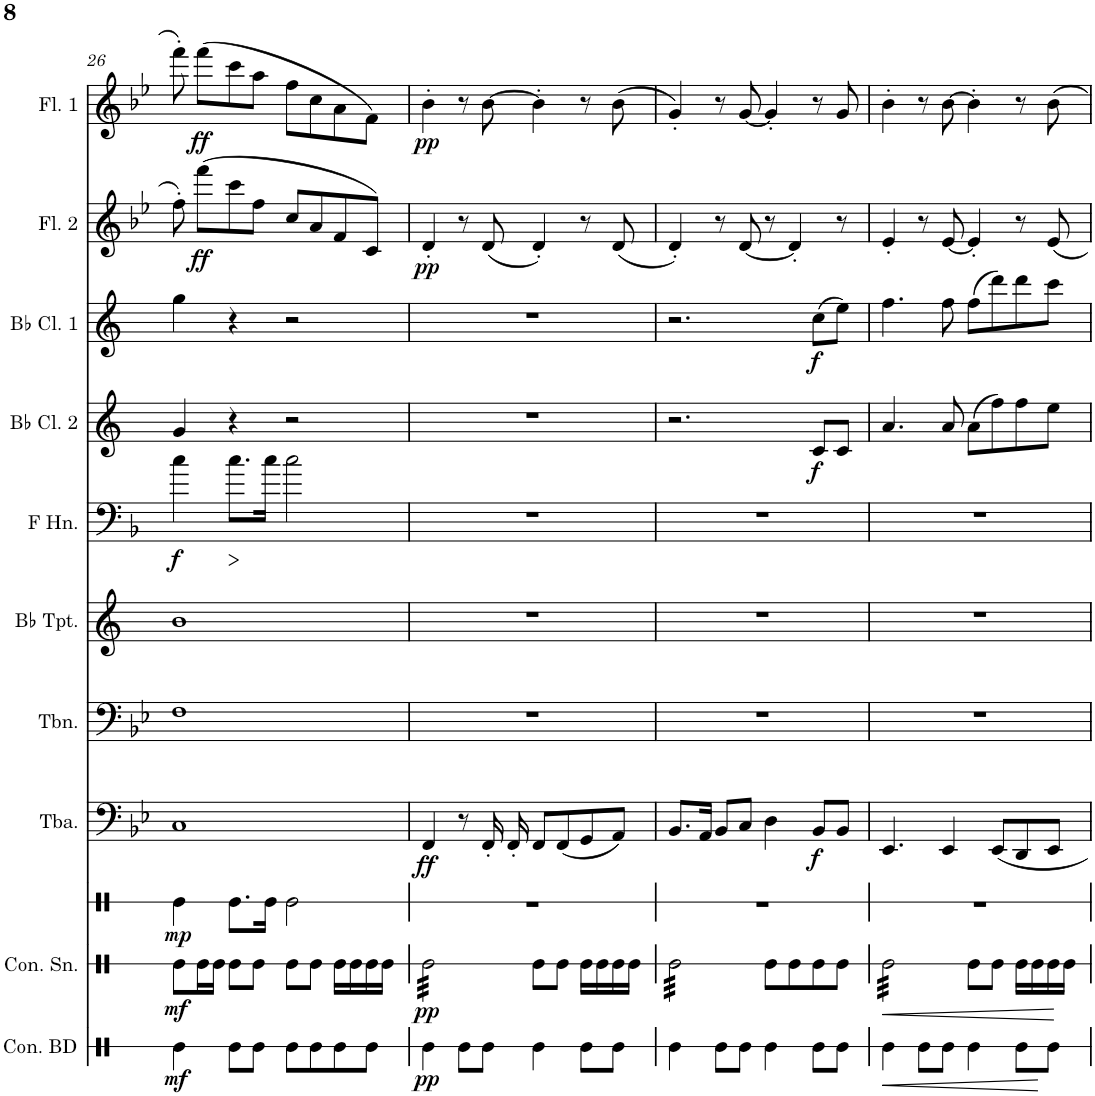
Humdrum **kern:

**kern	**dynam	**kern	**dynam	**kern	**dynam	**kern	**dynam	**kern	**kern	**kern	**dynam	**kern	**dynam	**kern	**dynam	**kern	**dynam	**kern	**dynam
*part11	*part11	*part10	*part10	*part9	*part9	*part8	*part8	*part7	*part6	*part5	*part5	*part4	*part4	*part3	*part3	*part2	*part2	*part1	*part1
*staff11	*staff11	*staff10	*staff10	*staff9	*staff9	*staff8	*staff8	*staff7	*staff6	*staff5	*staff5	*staff4	*staff4	*staff3	*staff3	*staff2	*staff2	*staff1	*staff1
*I"Concert Bass Drum	*	*I"Concert Snare Drum	*	*I"Crash Cymbal	*	*I"Tuba	*	*I"Trombone	*I"Bb Trumpet	*I"Horn in F	*	*I"Bb Clarinet 2	*	*I"Bb Clarinet 1	*	*I"Flute 2	*	*I"Flute 1	*
*I'Con. BD	*	*I'Con. Sn.	*	*I'Cym	*	*I'Tba.	*	*I'Tbn.	*I'Bb Tpt.	*	*	*I'Bb Cl. 2	*	*I'Bb Cl. 1	*	*I'Fl. 2	*	*I'Fl. 1	*
!!LO:PB:g=z
*clefX	*	*clefX	*	*clefX	*	*clefF4	*	*clefF4	*clefG2	*clefF4	*	*clefG2	*	*clefG2	*	*clefG2	*	*clefG2	*
*	*	*	*	*	*	*	*	*	*Trd1c2	*Trd4c7	*	*Trd1c2	*	*Trd1c2	*	*	*	*	*
*k[]	*	*k[]	*	*k[]	*	*k[b-e-]	*	*k[b-e-]	*k[]	*k[b-]	*	*k[]	*	*k[]	*	*k[b-e-]	*	*k[b-e-]	*
*M4/4	*	*M4/4	*	*M4/4	*	*M4/4	*	*M4/4	*M4/4	*M4/4	*	*M4/4	*	*M4/4	*	*M4/4	*	*M4/4	*
=26	=26	=26	=26	=26	=26	=26	=26	=26	=26	=26	=26	=26	=26	=26	=26	=26	=26	=26	=26
!	!LO:DY:b	!	!LO:DY:b	!	!LO:DY:b	!	!	!	!	!	!LO:DY:b	!	!	!	!	!	!	!	!
4Re\	mf	8Re\L	mf	4Re\	mp	1C	.	1F	1b	4cc\	f	4g/	.	4gg\	.	8ff'\	.	8fff'\	.
!	!	!	!	!	!	!	!	!	!	!	!	!	!	!	!	!	!LO:DY:b	!	!LO:DY:b
.	.	16Re\L	.	.	.	.	.	.	.	.	.	.	.	.	.	(>8fff\L	ff	(>8fff\L	ff
.	.	16Re\JJ	.	.	.	.	.	.	.	.	.	.	.	.	.	.	.	.	.
8Re\L	.	8Re\L	.	8.Re\L	.	.	.	.	.	8.cc\L	.	4r	.	4r	.	8ccc\	.	8ccc\	.
8Re\J	.	8Re\J	.	.	.	.	.	.	.	.	.	.	.	.	.	8ff\J	.	8aa\J	.
.	.	.	.	16Re\Jk	.	.	.	.	.	16cc\Jk	.	.	.	.	.	.	.	.	.
8Re\L	.	8Re\L	.	2Re\	.	.	.	.	.	2cc\	.	2r	.	2r	.	8cc/L	.	8ff\L	.
8Re\	.	8Re\J	.	.	.	.	.	.	.	.	.	.	.	.	.	8a/	.	8cc\	.
8Re\	.	16Re\LL	.	.	.	.	.	.	.	.	.	.	.	.	.	8f/	.	8a\	.
.	.	16Re\	.	.	.	.	.	.	.	.	.	.	.	.	.	.	.	.	.
8Re\J	.	16Re\	.	.	.	.	.	.	.	.	.	.	.	.	.	8c/J)	.	8f\J)	.
.	.	16Re\JJ	.	.	.	.	.	.	.	.	.	.	.	.	.	.	.	.	.
=27	=27	=27	=27	=27	=27	=27	=27	=27	=27	=27	=27	=27	=27	=27	=27	=27	=27	=27	=27
!	!LO:DY:b	!	!LO:DY:b	!	!	!	!LO:DY:b	!	!	!	!	!	!	!	!	!	!LO:DY:b	!	!LO:DY:b
*	*	*tremolo	*	*	*	*	*	*	*	*	*	*	*	*	*	*	*	*	*
4Re\	pp	32Re\LLL	pp	1r	.	4FF/	ff	1r	1r	1r	.	1r	.	1r	.	4d'/	pp	4b-'\	pp
.	.	32Re\	.	.	.	.	.	.	.	.	.	.	.	.	.	.	.	.	.
.	.	32Re\	.	.	.	.	.	.	.	.	.	.	.	.	.	.	.	.	.
.	.	32Re\	.	.	.	.	.	.	.	.	.	.	.	.	.	.	.	.	.
.	.	32Re\	.	.	.	.	.	.	.	.	.	.	.	.	.	.	.	.	.
.	.	32Re\	.	.	.	.	.	.	.	.	.	.	.	.	.	.	.	.	.
.	.	32Re\	.	.	.	.	.	.	.	.	.	.	.	.	.	.	.	.	.
.	.	32Re\	.	.	.	.	.	.	.	.	.	.	.	.	.	.	.	.	.
8Re\L	.	32Re\	.	.	.	8r	.	.	.	.	.	.	.	.	.	8r	.	8r	.
.	.	32Re\	.	.	.	.	.	.	.	.	.	.	.	.	.	.	.	.	.
.	.	32Re\	.	.	.	.	.	.	.	.	.	.	.	.	.	.	.	.	.
.	.	32Re\	.	.	.	.	.	.	.	.	.	.	.	.	.	.	.	.	.
8Re\J	.	32Re\	.	.	.	16FF'/	.	.	.	.	.	.	.	.	.	(8d/	.	[>8b-\	.
.	.	32Re\	.	.	.	.	.	.	.	.	.	.	.	.	.	.	.	.	.
.	.	32Re\	.	.	.	16FF'/	.	.	.	.	.	.	.	.	.	.	.	.	.
.	.	32Re\JJJ	.	.	.	.	.	.	.	.	.	.	.	.	.	.	.	.	.
*	*	*Xtremolo	*	*	*	*	*	*	*	*	*	*	*	*	*	*	*	*	*
4Re\	.	8Re\L	.	.	.	8FF/L	.	.	.	.	.	.	.	.	.	4d'/)	.	4b-'\]	.
.	.	8Re\J	.	.	.	(<8FF/	.	.	.	.	.	.	.	.	.	.	.	.	.
8Re\L	.	16Re\LL	.	.	.	8GG/	.	.	.	.	.	.	.	.	.	8r	.	8r	.
.	.	16Re\	.	.	.	.	.	.	.	.	.	.	.	.	.	.	.	.	.
8Re\J	.	16Re\	.	.	.	8AA/J)	.	.	.	.	.	.	.	.	.	(8d/	.	(8b-\	.
.	.	16Re\JJ	.	.	.	.	.	.	.	.	.	.	.	.	.	.	.	.	.
=28	=28	=28	=28	=28	=28	=28	=28	=28	=28	=28	=28	=28	=28	=28	=28	=28	=28	=28	=28
*	*	*tremolo	*	*	*	*	*	*	*	*	*	*	*	*	*	*	*	*	*
4Re\	.	32Re\LLL	.	1r	.	8.BB-/L	.	1r	1r	1r	.	2.r	.	2.r	.	4d'/)	.	4g'/)	.
.	.	32Re\	.	.	.	.	.	.	.	.	.	.	.	.	.	.	.	.	.
.	.	32Re\	.	.	.	.	.	.	.	.	.	.	.	.	.	.	.	.	.
.	.	32Re\	.	.	.	.	.	.	.	.	.	.	.	.	.	.	.	.	.
.	.	32Re\	.	.	.	.	.	.	.	.	.	.	.	.	.	.	.	.	.
.	.	32Re\	.	.	.	.	.	.	.	.	.	.	.	.	.	.	.	.	.
.	.	32Re\	.	.	.	16AA/Jk	.	.	.	.	.	.	.	.	.	.	.	.	.
.	.	32Re\	.	.	.	.	.	.	.	.	.	.	.	.	.	.	.	.	.
8Re\L	.	32Re\	.	.	.	8BB-/L	.	.	.	.	.	.	.	.	.	8r	.	8r	.
.	.	32Re\	.	.	.	.	.	.	.	.	.	.	.	.	.	.	.	.	.
.	.	32Re\	.	.	.	.	.	.	.	.	.	.	.	.	.	.	.	.	.
.	.	32Re\	.	.	.	.	.	.	.	.	.	.	.	.	.	.	.	.	.
8Re\J	.	32Re\	.	.	.	8C/J	.	.	.	.	.	.	.	.	.	[8d/	.	[<8g/	.
.	.	32Re\	.	.	.	.	.	.	.	.	.	.	.	.	.	.	.	.	.
.	.	32Re\	.	.	.	.	.	.	.	.	.	.	.	.	.	.	.	.	.
.	.	32Re\JJJ	.	.	.	.	.	.	.	.	.	.	.	.	.	.	.	.	.
*	*	*Xtremolo	*	*	*	*	*	*	*	*	*	*	*	*	*	*	*	*	*
4Re\	.	8Re\L	.	.	.	4D\	.	.	.	.	.	.	.	.	.	8r	.	4g'/]	.
.	.	8Re\	.	.	.	.	.	.	.	.	.	.	.	.	.	4d'/]	.	.	.
!	!	!	!	!	!	!	!LO:DY:b	!	!	!	!	!	!LO:DY:b	!	!LO:DY:b	!	!	!	!
8Re\L	.	8Re\	.	.	.	8BB-/L	f	.	.	.	.	8c/L	f	(>8cc\L	f	.	.	8r	.
8Re\J	.	8Re\J	.	.	.	8BB-/J	.	.	.	.	.	8c/J	.	8ee\J)	.	8r	.	8g/	.
=29	=29	=29	=29	=29	=29	=29	=29	=29	=29	=29	=29	=29	=29	=29	=29	=29	=29	=29	=29
*	*	*tremolo	*	*	*	*	*	*	*	*	*	*	*	*	*	*	*	*	*
4Re\	.	32Re\LLL	.	1r	.	4.EE-/	.	1r	1r	1r	.	4.a/	.	4.ff\	.	4e-'/	.	4b-'\	.
.	.	32Re\	.	.	.	.	.	.	.	.	.	.	.	.	.	.	.	.	.
.	.	32Re\	.	.	.	.	.	.	.	.	.	.	.	.	.	.	.	.	.
.	.	32Re\	.	.	.	.	.	.	.	.	.	.	.	.	.	.	.	.	.
.	.	32Re\	.	.	.	.	.	.	.	.	.	.	.	.	.	.	.	.	.
.	.	32Re\	.	.	.	.	.	.	.	.	.	.	.	.	.	.	.	.	.
.	.	32Re\	.	.	.	.	.	.	.	.	.	.	.	.	.	.	.	.	.
.	.	32Re\	.	.	.	.	.	.	.	.	.	.	.	.	.	.	.	.	.
8Re\L	.	32Re\	.	.	.	.	.	.	.	.	.	.	.	.	.	8r	.	8r	.
.	.	32Re\	.	.	.	.	.	.	.	.	.	.	.	.	.	.	.	.	.
.	.	32Re\	.	.	.	.	.	.	.	.	.	.	.	.	.	.	.	.	.
.	.	32Re\	.	.	.	.	.	.	.	.	.	.	.	.	.	.	.	.	.
8Re\J	.	32Re\	.	.	.	4EE-/	.	.	.	.	.	8a/	.	8ff\	.	[8e-/	.	[>8b-\	.
.	.	32Re\	.	.	.	.	.	.	.	.	.	.	.	.	.	.	.	.	.
.	.	32Re\	.	.	.	.	.	.	.	.	.	.	.	.	.	.	.	.	.
.	.	32Re\JJJ	.	.	.	.	.	.	.	.	.	.	.	.	.	.	.	.	.
*	*	*Xtremolo	*	*	*	*	*	*	*	*	*	*	*	*	*	*	*	*	*
4Re\	.	8Re\L	.	.	.	.	.	.	.	.	.	(>8a\L	.	(>8ff\L	.	4e-'/]	.	4b-'\]	.
.	.	8Re\J	.	.	.	8EE-/L	.	.	.	.	.	8ff\)	.	8ddd\)	.	.	.	.	.
8Re\L	.	16Re\LL	.	.	.	8DD/	.	.	.	.	.	8ff\	.	8ddd\	.	8r	.	8r	.
.	.	16Re\	.	.	.	.	.	.	.	.	.	.	.	.	.	.	.	.	.
8Re\J	.	16Re\	.	.	.	8EE-/J	.	.	.	.	.	8ee\J	.	8ccc\J	.	8e-/	.	8b-\	.
.	.	16Re\JJ	.	.	.	.	.	.	.	.	.	.	.	.	.	.	.	.	.
=	=	=	=	=	=	=	=	=	=	=	=	=	=	=	=	=	=	=	=
*-	*-	*-	*-	*-	*-	*-	*-	*-	*-	*-	*-	*-	*-	*-	*-	*-	*-	*-	*-
